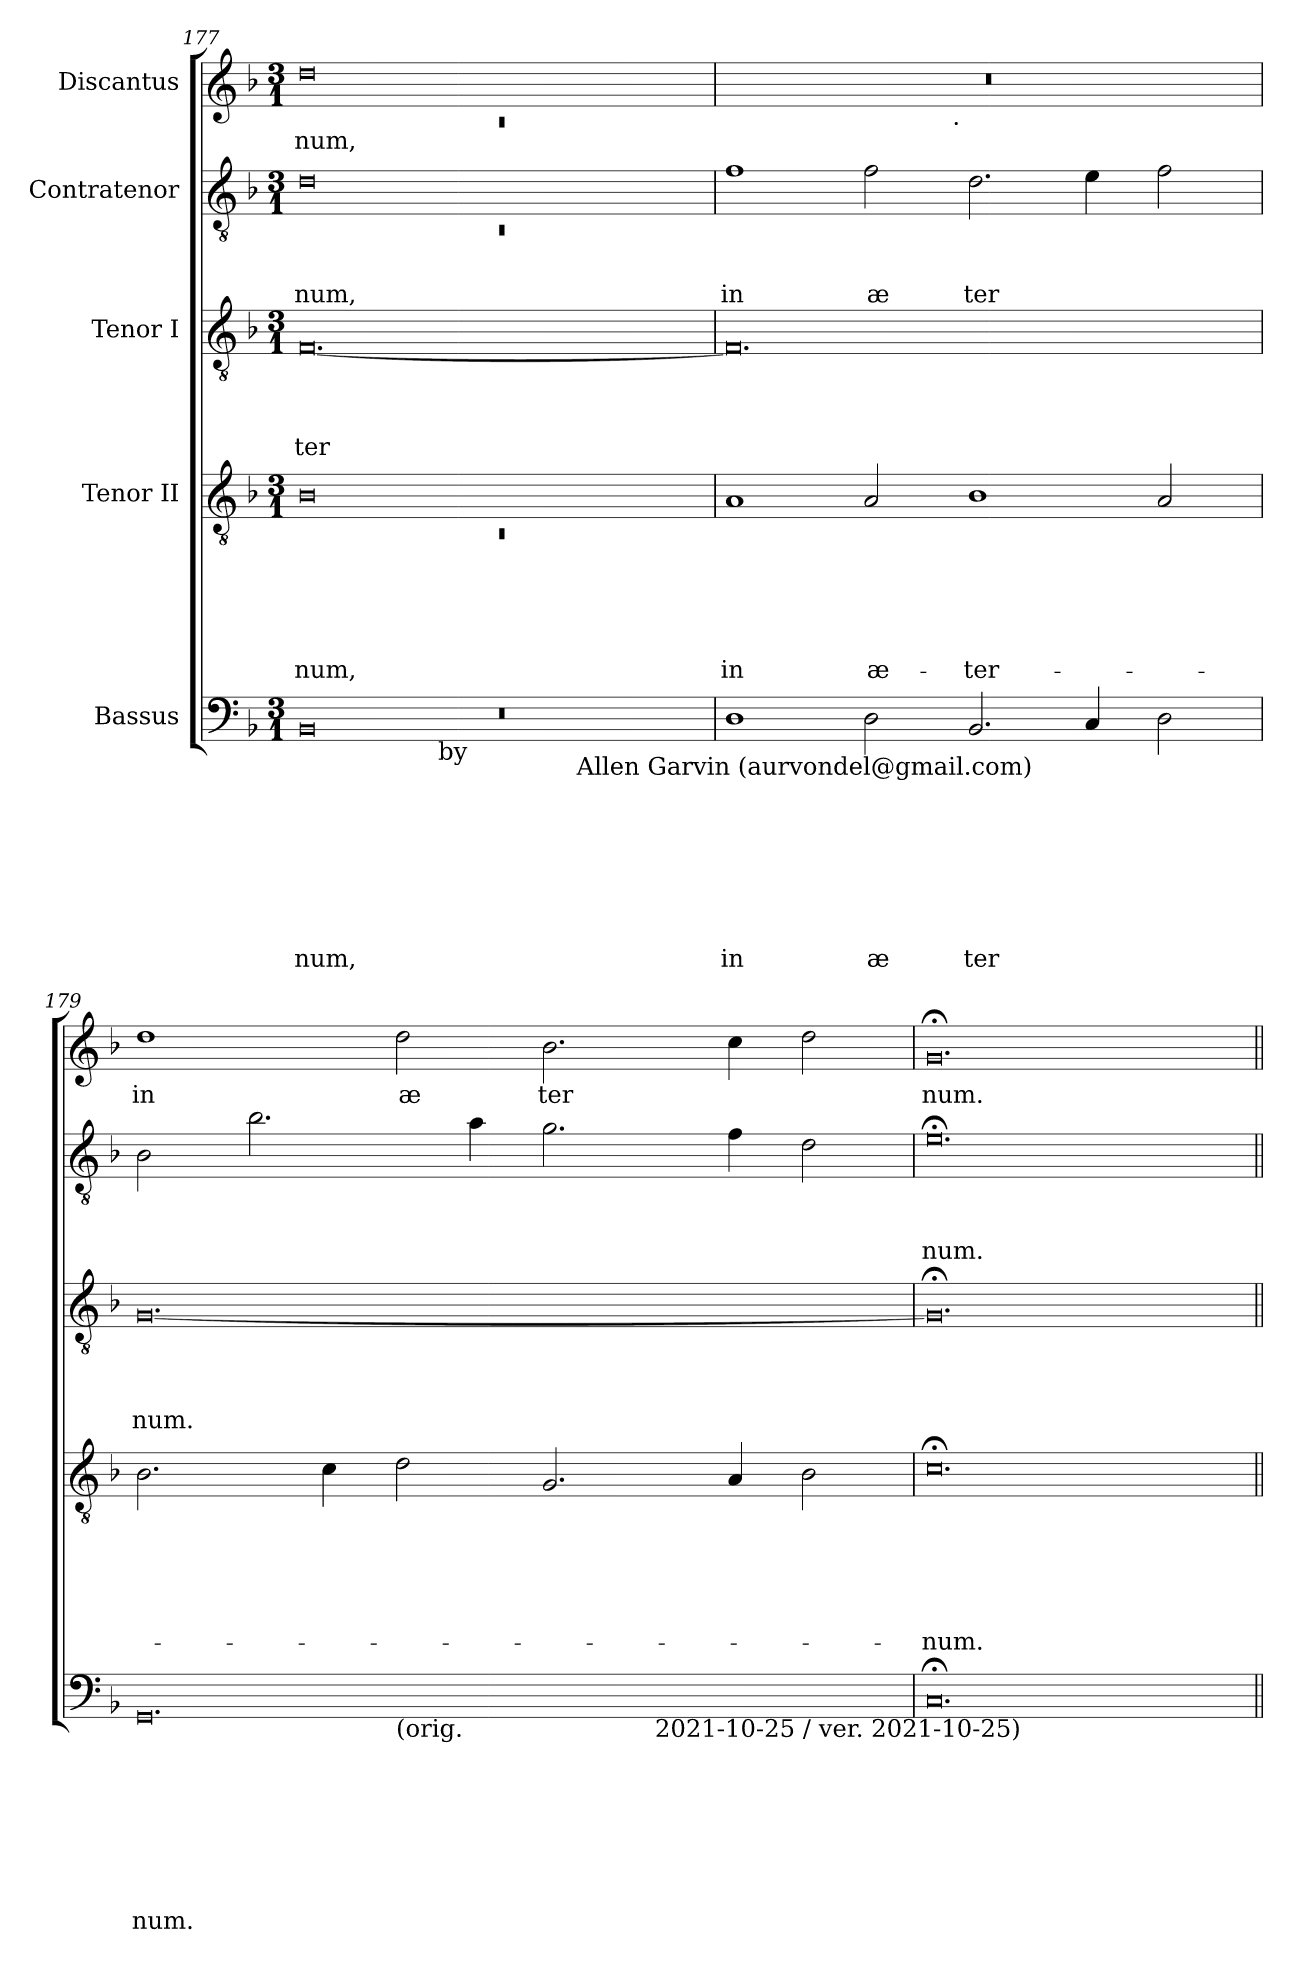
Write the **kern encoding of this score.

**kern	**text	**text	**text	**text	**text	**text	**text	**text	**kern	**text	**text	**text	**text	**text	**text	**kern	**text	**text	**text	**text	**kern	**text	**text	**text	**kern	**text
*part5	*part5	*part5	*part5	*part5	*part5	*part5	*part5	*part5	*part4	*part4	*part4	*part4	*part4	*part4	*part4	*part3	*part3	*part3	*part3	*part3	*part2	*part2	*part2	*part2	*part1	*part1
*staff5	*staff5	*staff5	*staff5	*staff5	*staff5	*staff5	*staff5	*staff5	*staff4	*staff4	*staff4	*staff4	*staff4	*staff4	*staff4	*staff3	*staff3	*staff3	*staff3	*staff3	*staff2	*staff2	*staff2	*staff2	*staff1	*staff1
*I"Bassus	*	*	*	*	*	*	*	*	*I"Tenor II	*	*	*	*	*	*	*I"Tenor I	*	*	*	*	*I"Contratenor	*	*	*	*I"Discantus	*
*clefF4	*	*	*	*	*	*	*	*	*clefGv2	*	*	*	*	*	*	*clefGv2	*	*	*	*	*clefGv2	*	*	*	*clefG2	*
*k[b-]	*	*	*	*	*	*	*	*	*k[b-]	*	*	*	*	*	*	*k[b-]	*	*	*	*	*k[b-]	*	*	*	*k[b-]	*
*F:	*	*	*	*	*	*	*	*	*F:	*	*	*	*	*	*	*F:	*	*	*	*	*F:	*	*	*	*F:	*
*M3/1	*	*	*	*	*	*	*	*	*M3/1	*	*	*	*	*	*	*M3/1	*	*	*	*	*M3/1	*	*	*	*M3/1	*
=177	=177	=177	=177	=177	=177	=177	=177	=177	=177	=177	=177	=177	=177	=177	=177	=177	=177	=177	=177	=177	=177	=177	=177	=177	=177	=177
*^	*	*	*	*	*	*	*	*	*^	*	*	*	*	*	*	*	*	*	*	*	*^	*	*	*	*^	*
*	*^	*	*	*	*	*	*	*	*	*	*	*	*	*	*	*	*	*	*	*	*	*	*	*	*	*	*	*	*	*
!	!	!LO:N:vis=1	!	!	!	!	!	!	!	!LO:LY:b	!	!LO:N:vis=1	!	!	!	!	!	!LO:LY:b	!	!	!	!	!LO:LY:b	!	!LO:N:vis=1	!	!	!LO:LY:b	!	!LO:N:vis=1	!LO:LY:b
*	*	*^	*	*	*	*	*	*	*	*	*	*	*	*	*	*	*	*	*	*	*	*	*	*	*	*	*	*	*	*	*
0ryy	0BB-	0.r	1ryy	.	.	.	.	.	.	.	num,	0B-	0.rC	.	.	.	.	.	-num,	[<0.F	.	.	.	ter	0d	0.rC	.	.	num,	0dd	0.rc	num,
!	!	!	!LO:TX:b:t=by	!	!	!	!	!	!	!	!	!	!	!	!	!	!	!	!	!	!	!	!	!	!	!	!	!	!	!	!	!
.	.	.	0ryy	.	.	.	.	.	.	.	.	.	.	.	.	.	.	.	.	.	.	.	.	.	.	.	.	.	.	.	.	.
!LO:TX:b:t=Allen Garvin (aurvondel@gmail.com)	!	!	!	!	!	!	!	!	!	!	!	!	!	!	!	!	!	!	!	!	!	!	!	!	!	!	!	!	!	!	!	!
1ryy	1ryy	.	.	.	.	.	.	.	.	.	.	1ryy	.	.	.	.	.	.	.	.	.	.	.	.	1ryy	.	.	.	.	1ryy	.	.
*	*	*	*	*	*	*	*	*	*	*	*	*v	*v	*	*	*	*	*	*	*	*	*	*	*	*v	*v	*	*	*	*	*	*
=178	=178	=178	=178	=178	=178	=178	=178	=178	=178	=178	=178	=178	=178	=178	=178	=178	=178	=178	=178	=178	=178	=178	=178	=178	=178	=178	=178	=178	=178	=178
!	!	!	!	!	!	!	!	!	!	!	!LO:LY:b	!	!	!	!	!	!	!LO:LY:b	!	!	!	!	!	!	!	!	!LO:LY:b	!	!	!
*v	*v	*v	*v	*	*	*	*	*	*	*	*	*	*	*	*	*	*	*	*	*	*	*	*	*	*	*	*	*	*	*
1D	.	.	.	.	.	.	.	in	1A	.	.	.	.	.	in	0.F]	.	.	.	.	1f	.	.	in	0.r	1ryy	.
!	!	!	!	!	!	!	!	!LO:LY:b	!	!	!	!	!	!	!LO:LY:b	!	!	!	!	!	!	!	!	!LO:LY:b	!	!	!
2D\	.	.	.	.	.	.	.	æ	2A/	.	.	.	.	.	æ-	.	.	.	.	.	2f\	.	.	æ	.	4...ryy	.
!	!	!	!	!	!	!	!	!	!	!	!	!	!	!	!	!	!	!	!	!	!	!	!	!	!	!LO:TX:b:t=.	!
.	.	.	.	.	.	.	.	.	.	.	.	.	.	.	.	.	.	.	.	.	.	.	.	.	.	1ryy	.
!	!	!	!	!	!	!	!	!LO:LY:b	!	!	!	!	!	!	!LO:LY:b	!	!	!	!	!	!	!	!	!LO:LY:b	!	!	!
2.BB-/	.	.	.	.	.	.	.	ter	1B-	.	.	.	.	.	-ter-	.	.	.	.	.	2.d\	.	.	ter	.	.	.
4C/	.	.	.	.	.	.	.	.	.	.	.	.	.	.	.	.	.	.	.	.	4e\	.	.	.	.	.	.
.	.	.	.	.	.	.	.	.	.	.	.	.	.	.	.	.	.	.	.	.	.	.	.	.	.	2ryy	.
2D\	.	.	.	.	.	.	.	.	2A/	.	.	.	.	.	.	.	.	.	.	.	2f\	.	.	.	.	.	.
.	.	.	.	.	.	.	.	.	.	.	.	.	.	.	.	.	.	.	.	.	.	.	.	.	.	32ryy	.
=179	=179	=179	=179	=179	=179	=179	=179	=179	=179	=179	=179	=179	=179	=179	=179	=179	=179	=179	=179	=179	=179	=179	=179	=179	=179	=179	=179
!	!	!	!	!	!	!	!	!LO:LY:b	!	!	!	!	!	!	!	!	!	!	!	!LO:LY:b	!	!	!	!	!	!	!LO:LY:b
*^	*	*	*	*	*	*	*	*	*	*	*	*	*	*	*	*	*	*	*	*	*	*	*	*	*	*	*
*	*^	*	*	*	*	*	*	*	*	*	*	*	*	*	*	*	*	*	*	*	*	*	*	*	*	*v	*v	*
0.GG	1ryy	0ryy	.	.	.	.	.	.	.	num.	2.B-\	.	.	.	.	.	.	[<0.G	.	.	.	num.	2B-\	.	.	.	1dd	in
.	.	.	.	.	.	.	.	.	.	.	.	.	.	.	.	.	.	.	.	.	.	.	2.b-\	.	.	.	.	.
.	.	.	.	.	.	.	.	.	.	.	4c\	.	.	.	.	.	.	.	.	.	.	.	.	.	.	.	.	.
!	!LO:TX:b:t=(orig.	!	!	!	!	!	!	!	!	!	!	!	!	!	!	!	!	!	!	!	!	!	!	!	!	!	!	!
!	!	!	!	!	!	!	!	!	!	!	!	!	!	!	!	!	!	!	!	!	!	!	!	!	!	!	!	!LO:LY:b
.	0ryy	.	.	.	.	.	.	.	.	.	2d\	.	.	.	.	.	.	.	.	.	.	.	.	.	.	.	2dd\	æ
.	.	.	.	.	.	.	.	.	.	.	.	.	.	.	.	.	.	.	.	.	.	.	4a\	.	.	.	.	.
!	!	!	!	!	!	!	!	!	!	!	!	!	!	!	!	!	!	!	!	!	!	!	!	!	!	!	!	!LO:LY:b
.	.	.	.	.	.	.	.	.	.	.	2.G/	.	.	.	.	.	.	.	.	.	.	.	2.g\	.	.	.	2.b-\	ter
!	!	!LO:TX:b:t=2021-10-25 / ver. 2021-10-25)	!	!	!	!	!	!	!	!	!	!	!	!	!	!	!	!	!	!	!	!	!	!	!	!	!	!
.	.	1ryy	.	.	.	.	.	.	.	.	.	.	.	.	.	.	.	.	.	.	.	.	.	.	.	.	.	.
.	.	.	.	.	.	.	.	.	.	.	4A/	.	.	.	.	.	.	.	.	.	.	.	4f\	.	.	.	4cc\	.
.	.	.	.	.	.	.	.	.	.	.	2B-\	.	.	.	.	.	.	.	.	.	.	.	2d\	.	.	.	2dd\	.
=180	=180	=180	=180	=180	=180	=180	=180	=180	=180	=180	=180	=180	=180	=180	=180	=180	=180	=180	=180	=180	=180	=180	=180	=180	=180	=180	=180	=180
!	!	!	!	!	!	!	!	!	!	!	!	!	!	!	!	!	!LO:LY:b	!	!	!	!	!	!	!	!	!LO:LY:b	!	!LO:LY:b
*v	*v	*v	*	*	*	*	*	*	*	*	*	*	*	*	*	*	*	*	*	*	*	*	*	*	*	*	*	*
0.C;	.	.	.	.	.	.	.	.	0.c;<	.	.	.	.	.	-num.	0.G;]	.	.	.	.	0.e;<	.	.	num.	0.g;	num.
=||	=||	=||	=||	=||	=||	=||	=||	=||	=||	=||	=||	=||	=||	=||	=||	=||	=||	=||	=||	=||	=||	=||	=||	=||	=||	=||
*-	*-	*-	*-	*-	*-	*-	*-	*-	*-	*-	*-	*-	*-	*-	*-	*-	*-	*-	*-	*-	*-	*-	*-	*-	*-	*-
